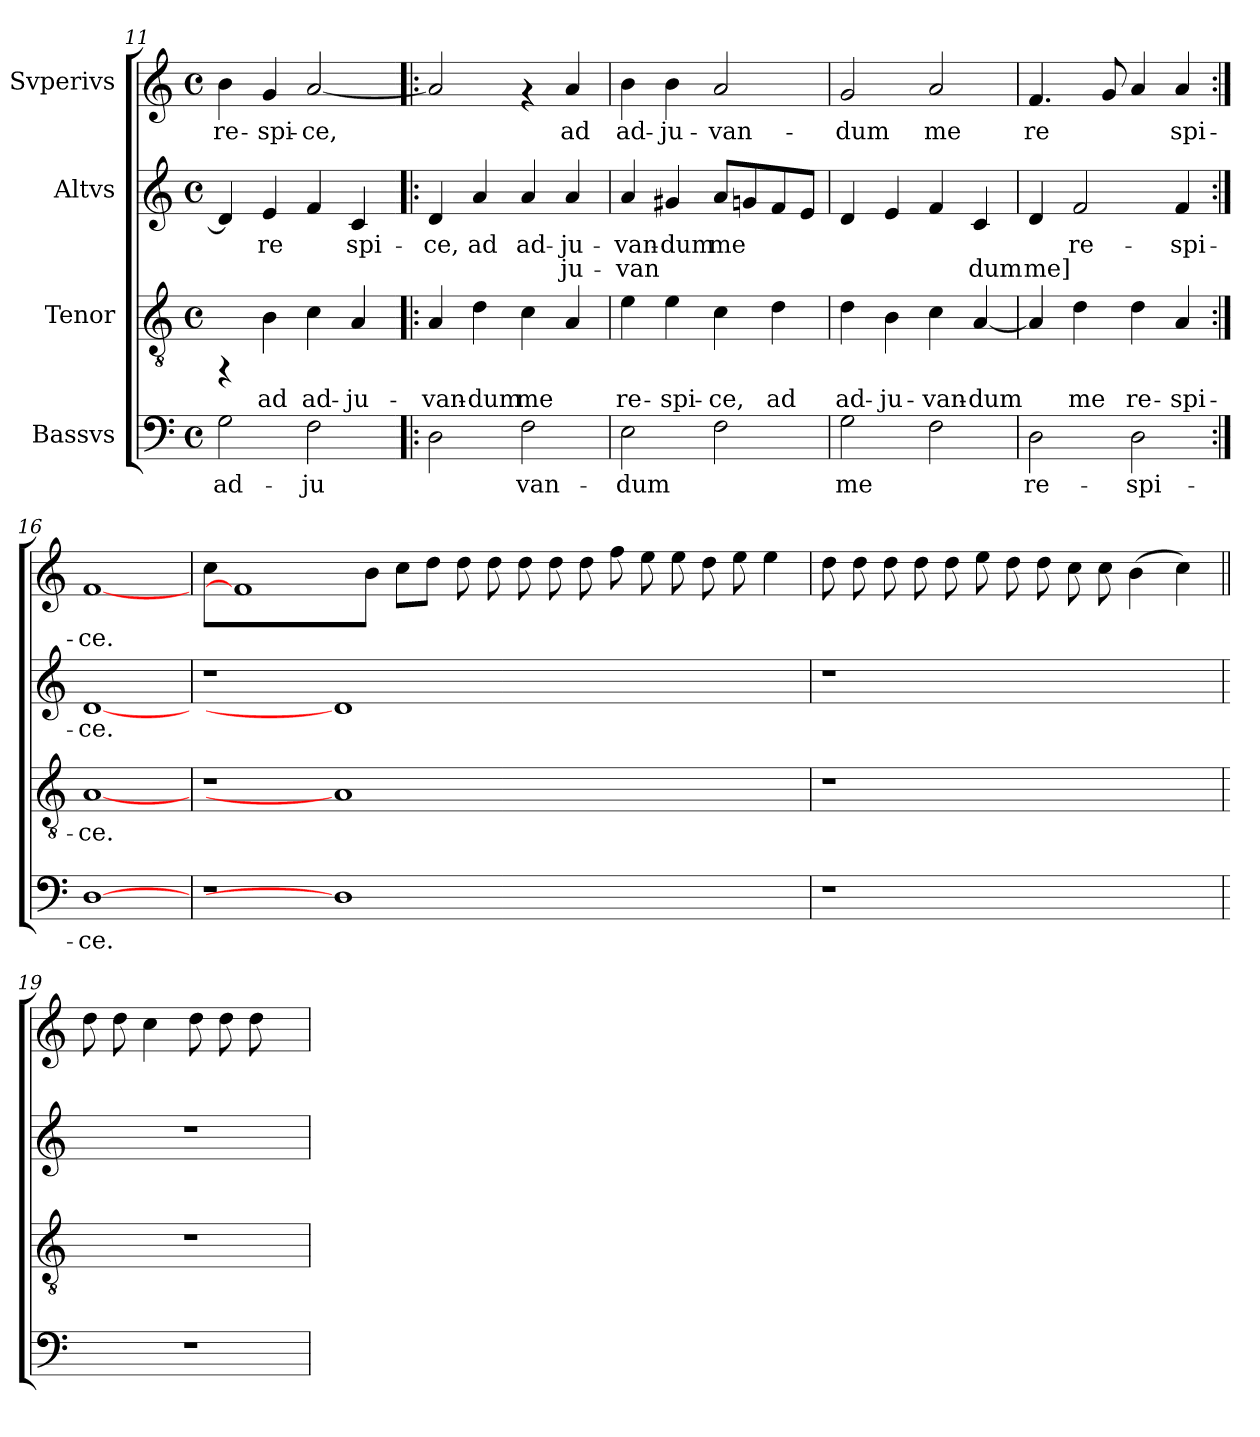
**kern	**text	**kern	**text	**kern	**text	**text	**kern	**text
*part4	*part4	*part3	*part3	*part2	*part2	*part2	*part1	*part1
*staff4	*staff4	*staff3	*staff3	*staff2	*staff2	*staff2	*staff1	*staff1
*I"Bassvs	*	*I"Tenor	*	*I"Altvs	*	*	*I"Svperivs	*
!!LO:PB:g=z
*clefF4	*	*clefGv2	*	*clefG2	*	*	*clefG2	*
*k[]	*	*k[]	*	*k[]	*	*	*k[]	*
*C:	*	*C:	*	*C:	*	*	*C:	*
*M4/4	*	*M4/4	*	*M4/4	*	*	*M4/4	*
*met(c)	*	*met(c)	*	*met(c)	*	*	*met(c)	*
=11	=11	=11	=11	=11	=11	=11	=11	=11
!	!LO:LY:b:cj	!	!	!	!LO:LY:b:cj	!	!	!LO:LY:b:cj
2G\	ad-	4rFF	.	4d/]	.	.	4b\	re-
!	!	!	!LO:LY:b:cj	!	!LO:LY:b:cj	!	!	!LO:LY:b:cj
.	.	4B\	ad	4e/	re-	.	4g/	-spi-
!	!LO:LY:b:cj	!	!LO:LY:b:cj	!	!LO:LY:b:cj	!	!	!LO:LY:b:cj
2F\	-ju-	4c\	ad-	4f/	--	.	[<2a/	-ce,
!	!	!	!LO:LY:b:cj	!	!LO:LY:b:cj	!	!	!
.	.	4A/	-ju-	4c/	-spi-	.	.	.
=12!|:	=12!|:	=12!|:	=12!|:	=12!|:	=12!|:	=12!|:	=12!|:	=12!|:
!	!LO:LY:b:cj	!	!LO:LY:b:cj	!	!LO:LY:b:cj	!LO:LY:b:cj	!	!LO:LY:b:cj
2D\	--	4A/	-van-	4d/	-ce,	-	2a/]	.
!	!	!	!LO:LY:b:cj	!	!LO:LY:b:cj	!LO:LY:b:cj	!	!
.	.	4d\	-dum	4a/	-ad	-	.	.
!	!LO:LY:b:cj	!	!LO:LY:b:cj	!	!LO:LY:b:cj	!LO:LY:b:cj	!	!
2F\	-van-	4c\	me	4a/	-ad-	-	4rf	.
!	!	!	!LO:LY:b:cj	!	!LO:LY:b:cj	!LO:LY:b:cj	!	!LO:LY:b:cj
.	.	4A/	.	4a/	ju-	-ju-	4a/	ad
=13	=13	=13	=13	=13	=13	=13	=13	=13
!	!LO:LY:b:cj	!	!LO:LY:b:cj	!	!LO:LY:b:cj	!LO:LY:b:cj	!	!LO:LY:b:cj
2E\	-dum	4e\	re-	4a/	-van-	-van-	4b\	ad-
!	!	!	!LO:LY:b:cj	!	!LO:LY:b:cj	!LO:LY:b:cj	!	!LO:LY:b:cj
.	.	4e\	-spi-	4g#/	-dum	-	4b\	-ju-
!	!LO:LY:b:cj	!	!LO:LY:b:cj	!	!LO:LY:b:cj	!LO:LY:b:cj	!	!LO:LY:b:cj
2F\	.	4c\	-ce,	8a/L	-me	-	2a/	-van-
!	!	!	!	!	!LO:LY:b:cj	!LO:LY:b:cj	!	!
.	.	.	.	8g/	-	-	.	.
!	!	!	!LO:LY:b:cj	!	!LO:LY:b:cj	!LO:LY:b:cj	!	!
.	.	4d\	ad	8f/	-	-	.	.
!	!	!	!	!	!LO:LY:b:cj	!LO:LY:b:cj	!	!
.	.	.	.	8e/J	-	-	.	.
=14	=14	=14	=14	=14	=14	=14	=14	=14
!	!LO:LY:b:cj	!	!LO:LY:b:cj	!	!LO:LY:b:cj	!LO:LY:b:cj	!	!LO:LY:b:cj
2G\	me	4d\	ad-	4d/	-	.	2g/	-dum
!	!	!	!LO:LY:b:cj	!	!LO:LY:b:cj	!LO:LY:b:cj	!	!
.	.	4B\	-ju-	4e/	.	.	.	.
!	!LO:LY:b:cj	!	!LO:LY:b:cj	!	!LO:LY:b:cj	!LO:LY:b:cj	!	!LO:LY:b:cj
2F\	.	4c\	-van-	4f/	.	.	2a/	me
!	!	!	!LO:LY:b:cj	!	!LO:LY:b:cj	!LO:LY:b:cj	!	!
.	.	[<4A/	-dum	4c/	.	dum	.	.
=15	=15	=15	=15	=15	=15	=15	=15	=15
!	!LO:LY:b:cj	!	!LO:LY:b:cj	!	!LO:LY:b:cj	!LO:LY:b:cj	!	!LO:LY:b:cj
2D\	re-	4A/]	.	4d/	.	me]	4.f/	re-
!	!	!	!LO:LY:b:cj	!	!LO:LY:b:cj	!LO:LY:b:cj	!	!
.	.	4d\	me	2f/	re-	-	.	.
!	!	!	!	!	!	!	!	!LO:LY:b:cj
.	.	.	.	.	.	.	8g/	--
!	!LO:LY:b:cj	!	!LO:LY:b:cj	!	!	!	!	!LO:LY:b:cj
2D\	-spi-	4d\	re-	.	.	.	4a/	--
!	!	!	!LO:LY:b:cj	!	!LO:LY:b:cj	!LO:LY:b:cj	!	!LO:LY:b:cj
.	.	4A/	-spi-	4f/	spi-	-	4a/	-spi-
=16:|!	=16:|!	=16:|!	=16:|!	=16:|!	=16:|!	=16:|!	=16:|!	=16:|!
!	!LO:LY:b:cj	!	!LO:LY:b:cj	!	!LO:LY:b:cj	!	!	!LO:LY:b:cj
[1D	-ce.	[1A	-ce.	[1d	ce.	.	[1f	-ce.
!!LO:PB:g=z
=17!	=17!	=17!	=17!	=17!	=17!	=17!	=17!	=17!
!	!	!	!	!	!	!	!	!LO:LY:b:cj
1r	.	1r	.	1r	.	.	8cc\L	.
.	.	.	.	.	.	.	1f]	.
1D]	.	1A]	.	1d]	.	.	.	.
!	!	!	!	!	!	!	!	!LO:LY:b:cj
.	.	.	.	.	.	.	8b\J	.
!	!	!	!	!	!	!	!	!LO:LY:b:cj
.	.	.	.	.	.	.	8cc\L	.
!	!	!	!	!	!	!	!	!LO:LY:b:cj
.	.	.	.	.	.	.	8dd\J	.
!	!	!	!	!	!	!	!	!LO:LY:b:cj
.	.	.	.	.	.	.	8dd\	.
!	!	!	!	!	!	!	!	!LO:LY:b:cj
.	.	.	.	.	.	.	8dd\	.
!	!	!	!	!	!	!	!	!LO:LY:b:cj
.	.	.	.	.	.	.	8dd\	.
!	!	!	!	!	!	!	!	!LO:LY:b:cj
.	.	.	.	.	.	.	8dd\	.
!	!	!	!	!	!	!	!	!LO:LY:b:cj
1ryy	.	1ryy	.	1ryy	.	.	8dd\	.
!	!	!	!	!	!	!	!	!LO:LY:b:cj
.	.	.	.	.	.	.	8ff\	.
!	!	!	!	!	!	!	!	!LO:LY:b:cj
.	.	.	.	.	.	.	8ee\	.
!	!	!	!	!	!	!	!	!LO:LY:b:cj
.	.	.	.	.	.	.	8ee\	.
!	!	!	!	!	!	!	!	!LO:LY:b:cj
.	.	.	.	.	.	.	8dd\	.
!	!	!	!	!	!	!	!	!LO:LY:b:cj
.	.	.	.	.	.	.	8ee\	.
!	!	!	!	!	!	!	!	!LO:LY:b:cj
.	.	.	.	.	.	.	4ee\	.
=18	=18	=18	=18	=18	=18	=18	=18	=18
!	!	!	!	!	!	!	!	!LO:LY:b:cj
1r	.	1r	.	1r	.	.	8dd\	.
!	!	!	!	!	!	!	!	!LO:LY:b:cj
.	.	.	.	.	.	.	8dd\	.
!	!	!	!	!	!	!	!	!LO:LY:b:cj
.	.	.	.	.	.	.	8dd\	.
!	!	!	!	!	!	!	!	!LO:LY:b:cj
.	.	.	.	.	.	.	8dd\	.
!	!	!	!	!	!	!	!	!LO:LY:b:cj
.	.	.	.	.	.	.	8dd\	.
!	!	!	!	!	!	!	!	!LO:LY:b:cj
.	.	.	.	.	.	.	8ee\	.
!	!	!	!	!	!	!	!	!LO:LY:b:cj
.	.	.	.	.	.	.	8dd\	.
!	!	!	!	!	!	!	!	!LO:LY:b:cj
.	.	.	.	.	.	.	8dd\	.
!	!	!	!	!	!	!	!	!LO:LY:b:cj
2.ryy	.	2.ryy	.	2.ryy	.	.	8cc\	.
!	!	!	!	!	!	!	!	!LO:LY:b:cj
.	.	.	.	.	.	.	8cc\	.
!	!	!	!	!	!	!	!	!LO:LY:b:cj
.	.	.	.	.	.	.	(>4b\	.
!	!	!	!	!	!	!	!	!LO:LY:b:cj
.	.	.	.	.	.	.	4cc\)	.
=19	=19||	=19	=19||	=19	=19||	=19||	=19||	=19||
!	!	!	!	!	!	!	!	!LO:LY:b:cj
1r	.	1r	.	1r	.	.	8dd\	.
!	!	!	!	!	!	!	!	!LO:LY:b:cj
.	.	.	.	.	.	.	8dd\	.
!	!	!	!	!	!	!	!	!LO:LY:b:cj
.	.	.	.	.	.	.	4cc\	.
!	!	!	!	!	!	!	!	!LO:LY:b:cj
.	.	.	.	.	.	.	8dd\	.
!	!	!	!	!	!	!	!	!LO:LY:b:cj
.	.	.	.	.	.	.	8dd\	.
!	!	!	!	!	!	!	!	!LO:LY:b:cj
.	.	.	.	.	.	.	8dd\	.
.	.	.	.	.	.	.	8ryy	.
=	=	=	=	=	=	=	=	=
*-	*-	*-	*-	*-	*-	*-	*-	*-
